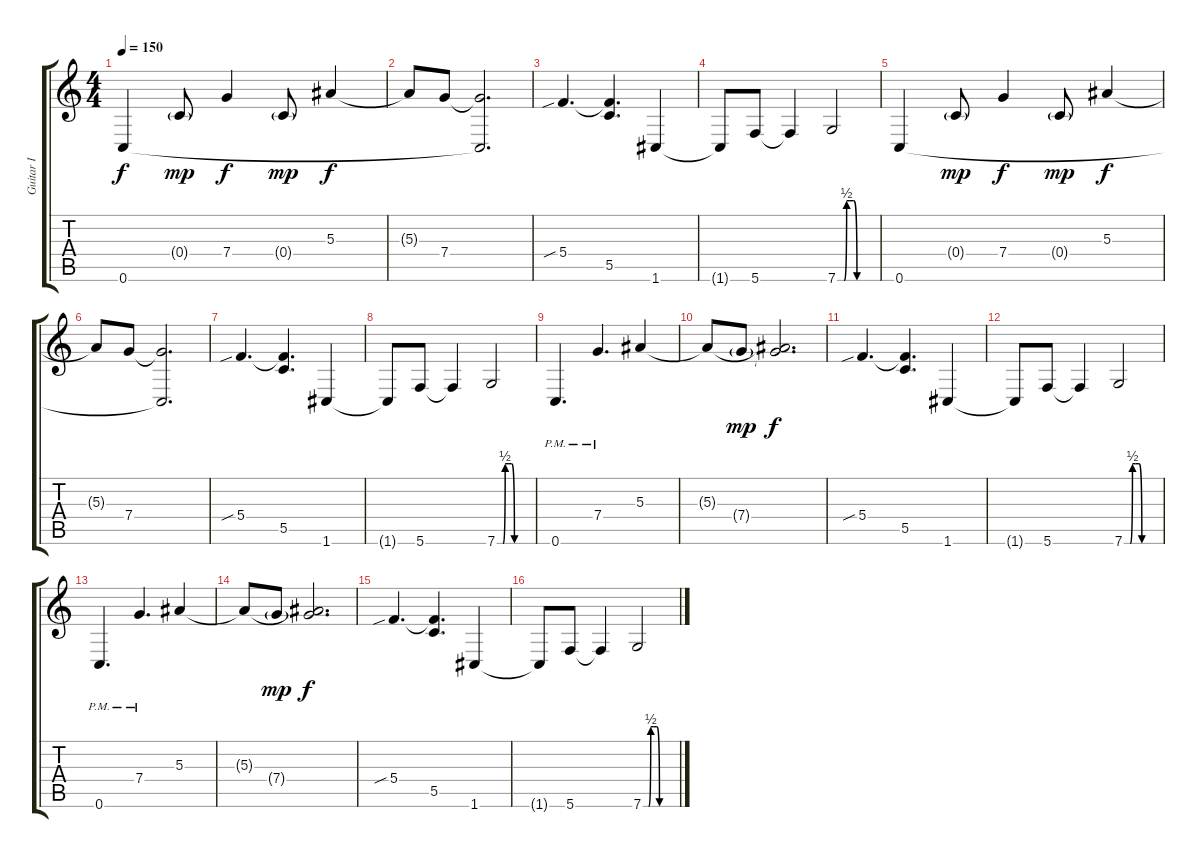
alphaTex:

\track ("Guitar I" "Guitar I") {instrument distortionguitar}
\staff {score tabs}
\tuning (D4 A3 F3 C3 G2 C2) {hide}
\ts (4 4)
\tempo 150
\clef g2
\ks c
0.6.4{dy f} 0.4{g}.8{dy mp} 7.4.4{dy f} 0.4{g}.8{dy mp} 5.3.4{dy f} |
5.3{t}.8 7.4.8 (7.4{t} 0.6{t}).2{d} |
5.4{sib}.4{d} (5.4{t} 5.5).4{d} 1.6.4 |
1.6{t}.8 5.6.8 5.6{t}.4 7.6{be (custom 0 0 4 0 10 0 14 2 19 2 25 2 30 0 35 0 60 0)}.2 |
0.6.4 0.4{g}.8{dy mp} 7.4.4{dy f} 0.4{g}.8{dy mp} 5.3.4{dy f} |
5.3{t}.8 7.4.8 (7.4{t} 0.6{t}).2{d} |
5.4{sib}.4{d} (5.4{t} 5.5).4{d} 1.6.4 |
1.6{t}.8 5.6.8 5.6{t}.4 7.6{be (custom 0 0 4 0 10 0 14 2 19 2 25 2 30 0 35 0 60 0)}.2 |
0.6{pm}.4{d} 7.4{pm}.4{d} 5.3.4 |
5.3{t}.8 7.4{g}.8{dy mp} (5.3{t} 7.4{t}).2{d dy f} |
5.4{sib}.4{d} (5.4{t} 5.5).4{d} 1.6.4 |
1.6{t}.8 5.6.8 5.6{t}.4 7.6{be (custom 0 0 4 0 10 0 14 2 19 2 25 2 30 0 35 0 60 0)}.2 |
0.6{pm}.4{d} 7.4{pm}.4{d} 5.3.4 |
5.3{t}.8 7.4{g}.8{dy mp} (5.3{t} 7.4{t}).2{d dy f} |
5.4{sib}.4{d} (5.4{t} 5.5).4{d} 1.6.4 |
1.6{t}.8 5.6.8 5.6{t}.4 7.6{be (custom 0 0 4 0 10 0 14 2 19 2 25 2 30 0 35 0 60 0)}.2
